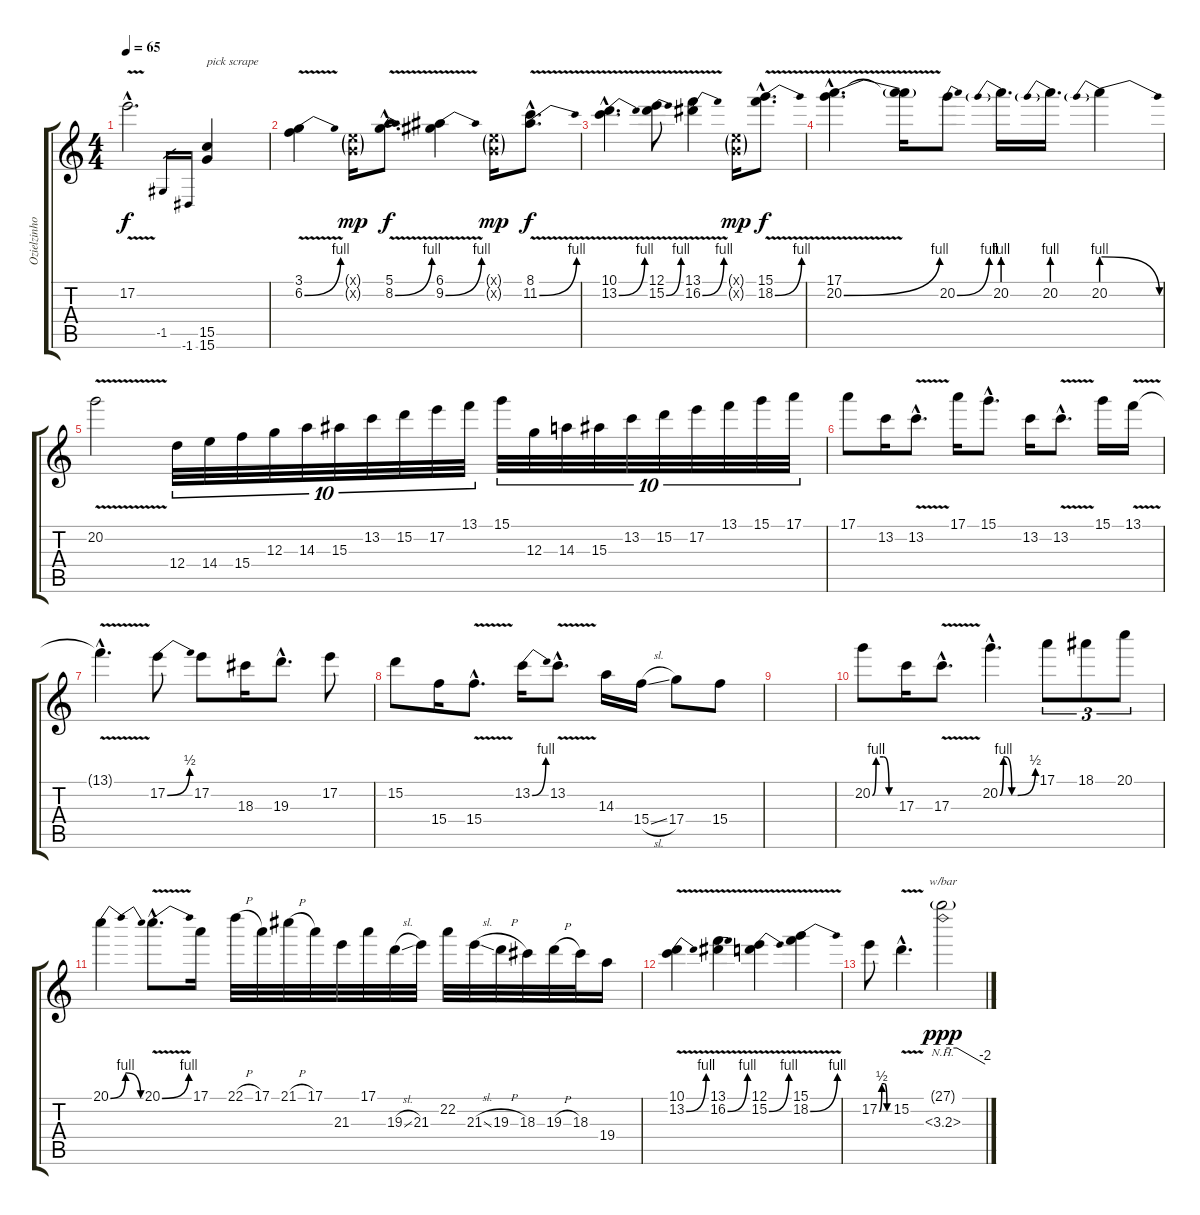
\track ("Ozielzinho" "Ozielzinho") {instrument electricguitarjazz}
\staff {score tabs}
\tuning (E4 B3 G3 D3 A2 E2) {hide}
\ts (4 4)
\tempo 65
\clef g2
\ks c
17.2{v hac}.2{d dy f} -1.5.16{gr} -1.6.16{gr} (15.5 15.6).4{txt "pick scrape"} |
(3.1 6.2{be (bend 0 0 60 4) v}).4 (0.1{g x} 0.2{g x}).16{dy mp} (5.1{hac} 8.2{be (bend 0 0 60 4) v hac}).8{d dy f} (6.1 9.2{be (bend 0 0 60 4) v}).4 (0.1{g x} 0.2{g x}).16{dy mp} (8.1{hac} 11.2{be (bend 0 0 60 4) v hac}).8{d dy f} |
(10.1{hac} 13.2{be (bend 0 0 60 4) v hac}).4{d} (12.1 15.2{be (bend 0 0 60 4) v}).8 (13.1 16.2{be (bend 0 0 60 4) v}).4 (0.1{g x} 0.2{g x}).16{dy mp} (15.1{hac} 18.2{be (bend 0 0 60 4) v hac}).8{d dy f} |
(17.1{hac} 20.2{be (bend 0 0 60 4) v hac}).4{d} (17.1{t} 20.2{t}).16 20.2{be (bend 0 0 60 4)}.8 20.2{be (prebend 0 4 60 4)}.16{d} 20.2{be (prebend 0 4 60 4)}.16{d} 20.2{be (prebendrelease 0 4 60 0)}.4 |
20.2{v}.2 12.4.32{tu (10 8)} 14.4.32{tu (10 8)} 15.4.32{tu (10 8)} 12.3.32{tu (10 8)} 14.3.32{tu (10 8)} 15.3.32{tu (10 8)} 13.2.32{tu (10 8)} 15.2.32{tu (10 8)} 17.2.32{tu (10 8)} 13.1.32{tu (10 8)} 15.1.32{tu (10 8)} 12.3.32{tu (10 8)} 14.3.32{tu (10 8)} 15.3.32{tu (10 8)} 13.2.32{tu (10 8)} 15.2.32{tu (10 8)} 17.2.32{tu (10 8)} 13.1.32{tu (10 8)} 15.1.32{tu (10 8)} 17.1.32{tu (10 8)} |
17.1.8 13.2.16 13.2{v hac}.8{d} 17.1.16 15.1{hac}.8{d} 13.2.16 13.2{v hac}.8{d} 15.1.16 13.1{v}.16 |
13.1{hac t}.4{d} 17.2{be (bend 0 0 60 2)}.8 17.2.8 18.3.16 19.3{hac}.8{d} 17.2.8 |
15.2.8 15.4.16 15.4{v hac}.8{d} 13.2{be (bend 0 0 60 4)}.16 13.2{v hac}.8{d} 14.3.16 15.4{sl}.16 17.4.8 15.4.8 |
|
20.2{be (custom 0 0 10 4 30 4 45 0 60 0)}.8 17.3.16 17.3{v hac}.8{d} 20.2{be (custom 0 0 6 4 9 4 20 0 30 0 60 2) hac}.4{d} 17.1.8{tu (3 2)} 18.1.8{tu (3 2)} 20.1.8{tu (3 2)} |
20.1{be (bendrelease 0 0 10 4 40 4 60 0)}.4 20.1{be (bend 0 0 60 4) v hac}.8{d} 17.1.16 22.1{h}.32 17.1.32 21.1{h}.32 17.1.32 21.3.32 17.1.32 19.3{sl}.32 21.3.32 22.2.32 21.3{sl}.32 19.3{h}.32 18.3.32 19.3{h}.32 18.3.32 19.4.16 |
(10.1 13.2{be (bend 0 0 60 4) v}).4 (13.1 16.2{be (bend 0 0 60 4) v}).4 (12.1 15.2{be (bend 0 0 60 4) v}).4 (15.1 18.2{be (bend 0 0 60 4) v}).4 |
17.2{be (custom 0 0 15 2 30 2 45 0 60 0)}.8 15.2{v hac}.4{d} (27.1{g} 3.3{nh}).2{tbe (custom default 0 0 20 0 60 -8) dy ppp}
